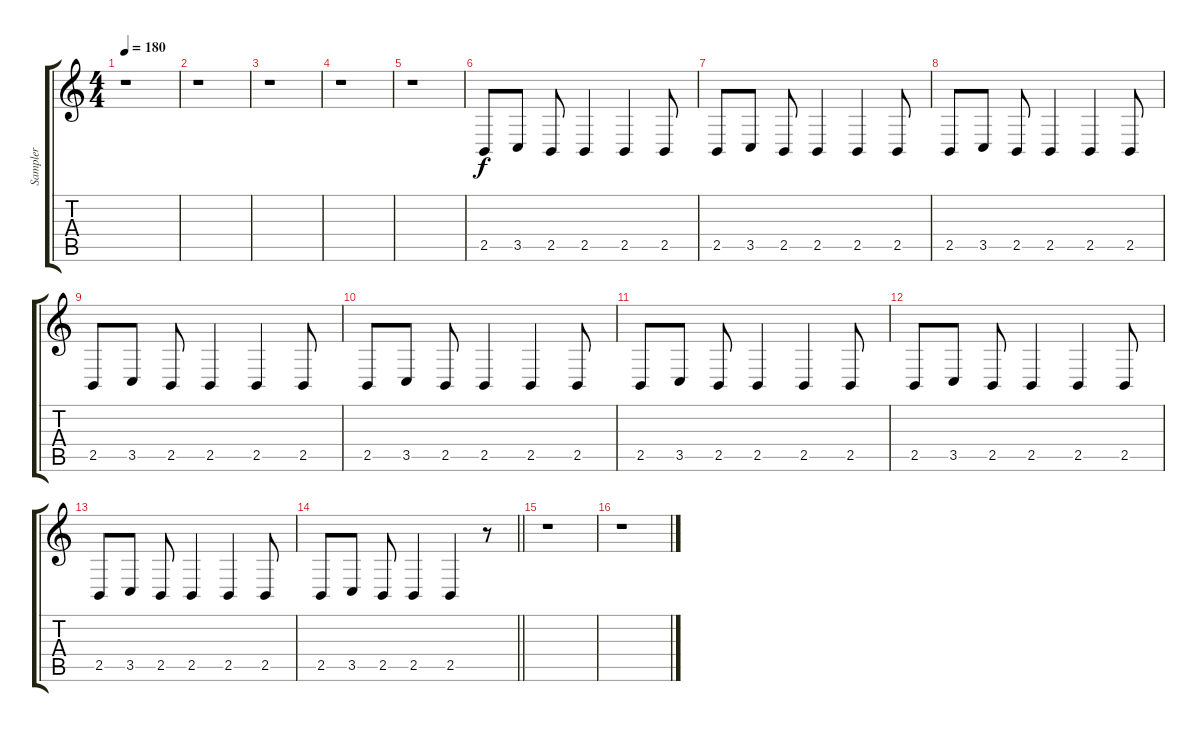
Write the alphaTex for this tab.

\track ("Sampler" "Sampler") {instrument pad3polysynth}
\staff {score tabs}
\tuning (E4 B3 G3 D3 A2 E2) {hide}
\ts (4 4)
\tempo 180
\clef g2
\ks c
r.1{dy f instrument pad3polysynth} |
r.1 |
r.1 |
r.1 |
r.1 |
2.5.8{volume 3} 3.5.8 2.5.8 2.5.4 2.5.4 2.5.8 |
2.5.8{volume 5} 3.5.8 2.5.8 2.5.4 2.5.4 2.5.8 |
2.5.8{volume 9} 3.5.8 2.5.8 2.5.4 2.5.4 2.5.8 |
2.5.8{volume 14} 3.5.8 2.5.8 2.5.4 2.5.4 2.5.8 |
2.5.8 3.5.8 2.5.8 2.5.4 2.5.4 2.5.8 |
2.5.8 3.5.8 2.5.8 2.5.4 2.5.4 2.5.8 |
2.5.8 3.5.8 2.5.8 2.5.4 2.5.4 2.5.8 |
2.5.8 3.5.8 2.5.8 2.5.4 2.5.4 2.5.8 |
\barLineRight lightlight
2.5.8 3.5.8 2.5.8 2.5.4 2.5.4 r.8 |
r.1 |
r.1
